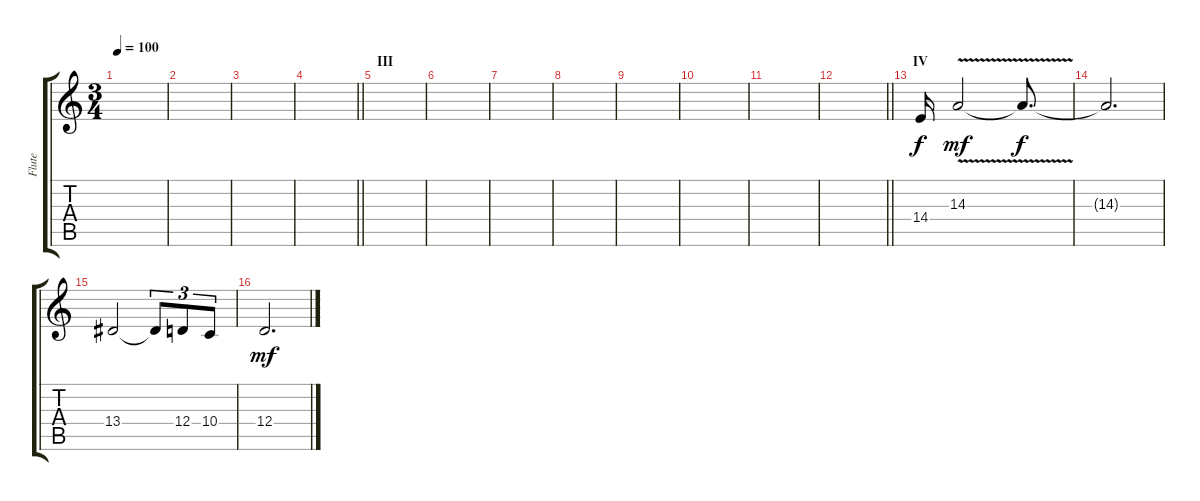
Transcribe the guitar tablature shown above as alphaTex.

\track ("Flute" "Flute") {instrument flute}
\staff {score tabs}
\tuning (E4 B3 G3 D3 A2 E2) {hide}
\ts (3 4)
\tempo 100
\clef g2
\ks c
|
|
|
\barLineRight lightlight
|
\section ("" "III")
|
|
|
|
|
|
|
\barLineRight lightlight
|
\section ("" "IV")
14.4.16 14.3{v}.2{dy mf} 14.3{t}.8{d dy f} |
14.3{t}.2{d} |
13.4.2 13.4{t}.8{tu (3 2)} 12.4.8{tu (3 2)} 10.4.8{tu (3 2)} |
12.4.2{d dy mf}
